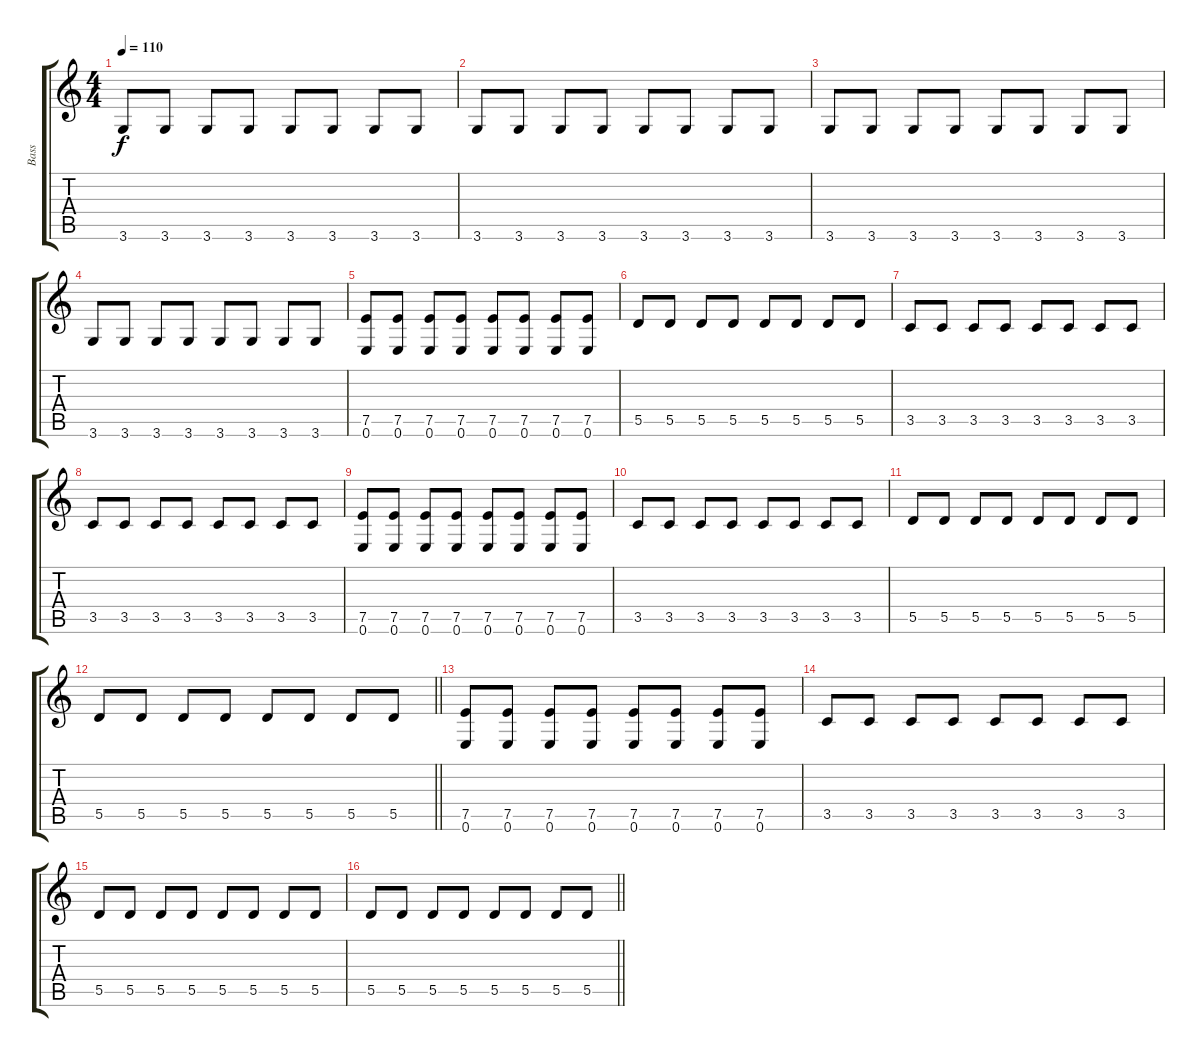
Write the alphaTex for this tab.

\track ("Bass" "Bass") {instrument electricbassfinger}
\staff {score tabs}
\tuning (E4 B3 G3 D3 A2 E2) {hide}
\ts (4 4)
\tempo 110
\clef g2
\ks c
3.6.8{dy f} 3.6.8 3.6.8 3.6.8 3.6.8 3.6.8 3.6.8 3.6.8 |
3.6.8 3.6.8 3.6.8 3.6.8 3.6.8 3.6.8 3.6.8 3.6.8 |
3.6.8 3.6.8 3.6.8 3.6.8 3.6.8 3.6.8 3.6.8 3.6.8 |
3.6.8 3.6.8 3.6.8 3.6.8 3.6.8 3.6.8 3.6.8 3.6.8 |
(7.5 0.6).8 (7.5 0.6).8 (7.5 0.6).8 (7.5 0.6).8 (7.5 0.6).8 (7.5 0.6).8 (7.5 0.6).8 (7.5 0.6).8 |
5.5.8 5.5.8 5.5.8 5.5.8 5.5.8 5.5.8 5.5.8 5.5.8 |
3.5.8 3.5.8 3.5.8 3.5.8 3.5.8 3.5.8 3.5.8 3.5.8 |
3.5.8 3.5.8 3.5.8 3.5.8 3.5.8 3.5.8 3.5.8 3.5.8 |
(7.5 0.6).8 (7.5 0.6).8 (7.5 0.6).8 (7.5 0.6).8 (7.5 0.6).8 (7.5 0.6).8 (7.5 0.6).8 (7.5 0.6).8 |
3.5.8 3.5.8 3.5.8 3.5.8 3.5.8 3.5.8 3.5.8 3.5.8 |
5.5.8 5.5.8 5.5.8 5.5.8 5.5.8 5.5.8 5.5.8 5.5.8 |
\barLineRight lightlight
5.5.8 5.5.8 5.5.8 5.5.8 5.5.8 5.5.8 5.5.8 5.5.8 |
(7.5 0.6).8 (7.5 0.6).8 (7.5 0.6).8 (7.5 0.6).8 (7.5 0.6).8 (7.5 0.6).8 (7.5 0.6).8 (7.5 0.6).8 |
3.5.8 3.5.8 3.5.8 3.5.8 3.5.8 3.5.8 3.5.8 3.5.8 |
5.5.8 5.5.8 5.5.8 5.5.8 5.5.8 5.5.8 5.5.8 5.5.8 |
\barLineRight lightlight
5.5.8 5.5.8 5.5.8 5.5.8 5.5.8 5.5.8 5.5.8 5.5.8
